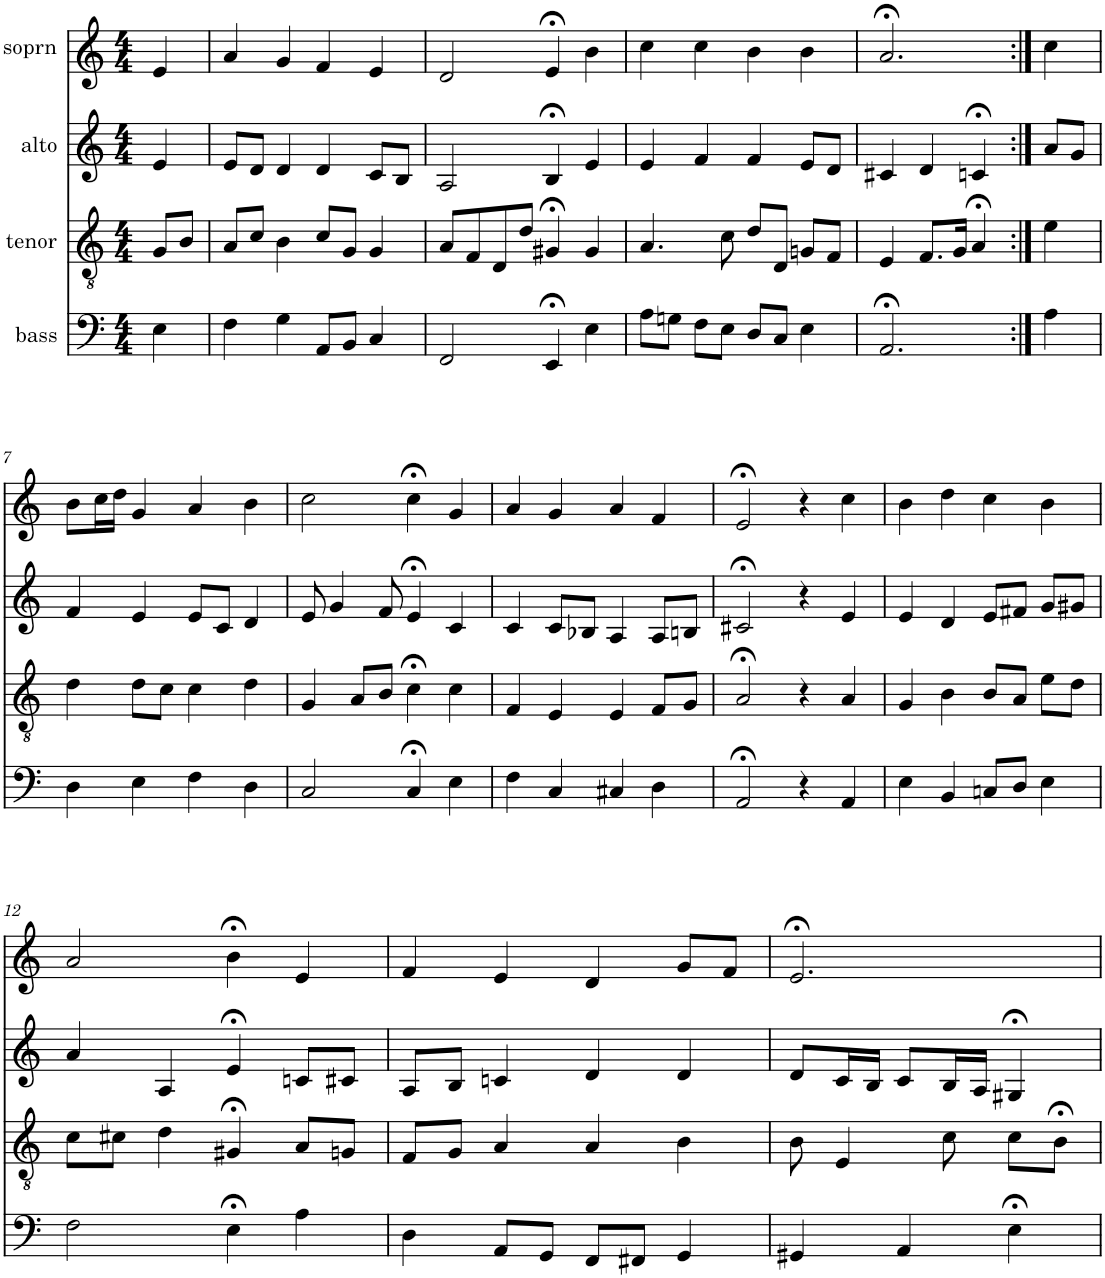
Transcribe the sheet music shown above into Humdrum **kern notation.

**kern	**kern	**kern	**kern
*part4	*part3	*part2	*part1
*staff4	*staff3	*staff2	*staff1
*I"bass	*I"tenor	*I"alto	*I"soprn
*clefF4	*clefGv2	*clefG2	*clefG2
*k[]	*k[]	*k[]	*k[]
*M4/4	*M4/4	*M4/4	*M4/4
=1	=1	=1	=1
4E\	8G/L	4e/	4e/
.	8B/J	.	.
=2	=2	=2	=2
4F\	8A/L	8e/L	4a/
.	8c/J	8d/J	.
4G\	4B\	4d/	4g/
8AA/L	8c/L	4d/	4f/
8BB/J	8G/J	.	.
4C/	4G/	8c/L	4e/
.	.	8B/J	.
=3	=3	=3	=3
2FF/	8A/L	2A/	2d/
.	8F/	.	.
.	8D/	.	.
.	8d/J	.	.
4EE;</	4G#X;</	4B;</	4e;</
4E\	4G#/	4e/	4b\
=4	=4	=4	=4
8A\L	4.A/	4e/	4cc\
8Gn\J	.	.	.
8F\L	.	4f/	4cc\
8E\J	8c\	.	.
8D/L	8d/L	4f/	4b\
8C/J	8D/J	.	.
4E\	8Gn/L	8e/L	4b\
.	8F/J	8d/J	.
=5	=5	=5	=5
2.AA;</	4E/	4c#X/	2.a;</
.	8.F/L	4d/	.
.	16G/Jk	.	.
.	4A;</	4cn;</	.
=6:|!	=6:|!	=6:|!	=6:|!
4A\	4e\	8a/L	4cc\
.	.	8g/J	.
!!LO:LB:g=z
=7	=7	=7	=7
4D\	4d\	4f/	8b\L
.	.	.	16cc\L
.	.	.	16dd\JJ
4E\	8d\L	4e/	4g/
.	8c\J	.	.
4F\	4c\	8e/L	4a/
.	.	8c/J	.
4D\	4d\	4d/	4b\
=8	=8	=8	=8
2C/	4G/	8e/	2cc\
.	.	4g/	.
.	8A/L	.	.
.	8B/J	8f/	.
4C;</	4c;<\	4e;</	4cc;<\
4E\	4c\	4c/	4g/
=9	=9	=9	=9
4F\	4F/	4c/	4a/
4C/	4E/	8c/L	4g/
.	.	8B-X/J	.
4C#X/	4E/	4A/	4a/
4D\	8F/L	8A/L	4f/
.	8G/J	8Bn/J	.
=10	=10	=10	=10
2AA;</	2A;</	2c#X;</	2e;</
4r	4r	4r	4r
4AA/	4A/	4e/	4cc\
=11	=11	=11	=11
4E\	4G/	4e/	4b\
4BB/	4B\	4d/	4dd\
8Cn/L	8B/L	8e/L	4cc\
8D/J	8A/J	8f#X/J	.
4E\	8e\L	8g/L	4b\
.	8d\J	8g#X/J	.
!!LO:LB:g=z
=12	=12	=12	=12
2F\	8c\L	4a/	2a/
.	8c#X\J	.	.
.	4d\	4A/	.
4E;<\	4G#X;</	4e;</	4b;<\
4A\	8A/L	8cn/L	4e/
.	8Gn/J	8c#X/J	.
=13	=13	=13	=13
4D\	8F/L	8A/L	4f/
.	8G/J	8B/J	.
8AA/L	4A/	4cn/	4e/
8GG/J	.	.	.
8FF/L	4A/	4d/	4d/
8FF#X/J	.	.	.
4GG/	4B\	4d/	8g/L
.	.	.	8f/J
=14	=14	=14	=14
4GG#X/	8B\	8d/L	2.e;</
.	4E/	16c/L	.
.	.	16B/JJ	.
4AA/	.	8c/L	.
.	8c\	16B/L	.
.	.	16A/JJ	.
4E;<\	8c\L	4G#X;</	.
.	8B;<\J	.	.
=	=	=	=
*-	*-	*-	*-
